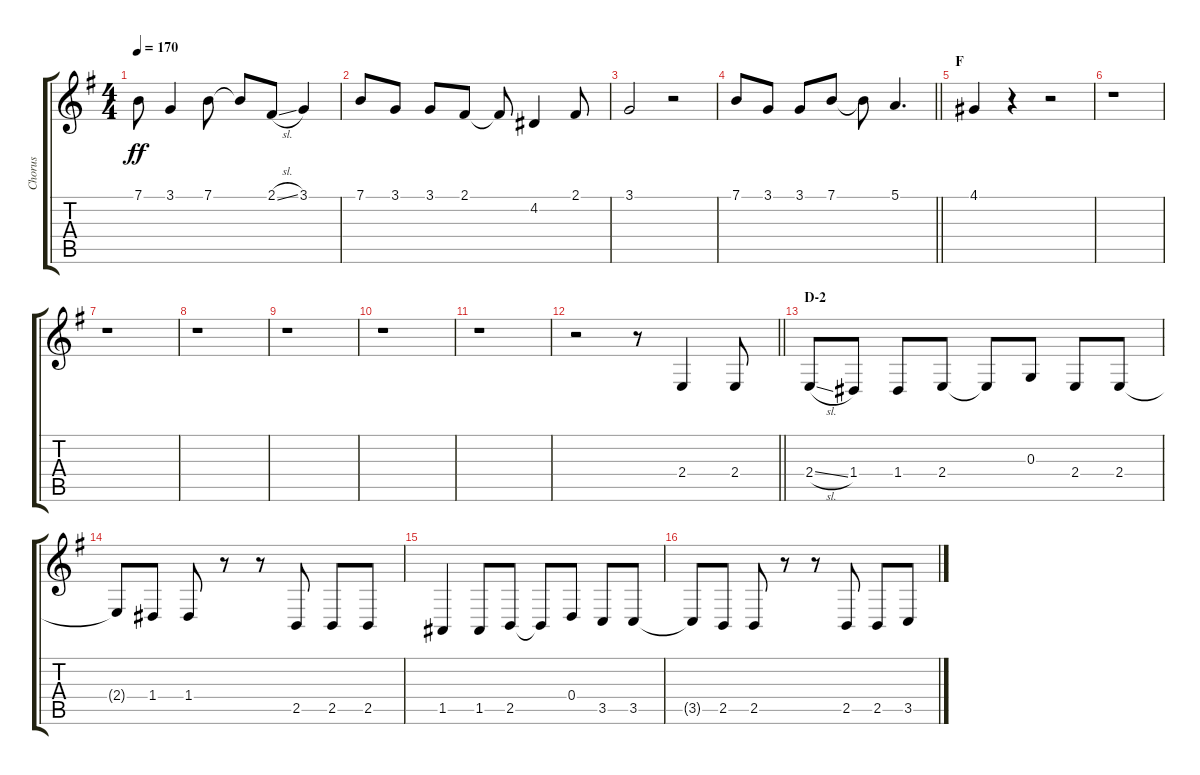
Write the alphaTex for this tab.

\track ("Chorus" "Chorus") {instrument voiceoohs}
\staff {score tabs}
\tuning (E4 B3 G3 D3 A2 E2) {hide}
\ts (4 4)
\tempo 170
\clef g2
\ks g
7.1.8{dy ff} 3.1.4 7.1.8 7.1{t}.8 2.1{sl}.8 3.1.4 |
7.1.8 3.1.8 3.1.8 2.1.8 2.1{t}.8 4.2.4 2.1.8 |
3.1.2 r.2 |
\barLineRight lightlight
7.1.8 3.1.8 3.1.8 7.1.8 7.1{t}.8 5.1.4{d} |
\section ("" "F")
4.1.4 r.4 r.2 |
r.1 |
r.1 |
r.1 |
r.1 |
r.1 |
r.1 |
\barLineRight lightlight
r.2 r.8 2.4.4 2.4.8 |
\section ("" "D-2")
2.4{sl}.8 1.4.8 1.4.8 2.4.8 2.4{t}.8 0.3.8 2.4.8 2.4.8 |
2.4{t}.8 1.4.8 1.4.8 r.8 r.8 2.5.8 2.5.8 2.5.8 |
1.5.4 1.5.8 2.5.8 2.5{t}.8 0.4.8 3.5.8 3.5.8 |
3.5{t}.8 2.5.8 2.5.8 r.8 r.8 2.5.8 2.5.8 3.5.8
